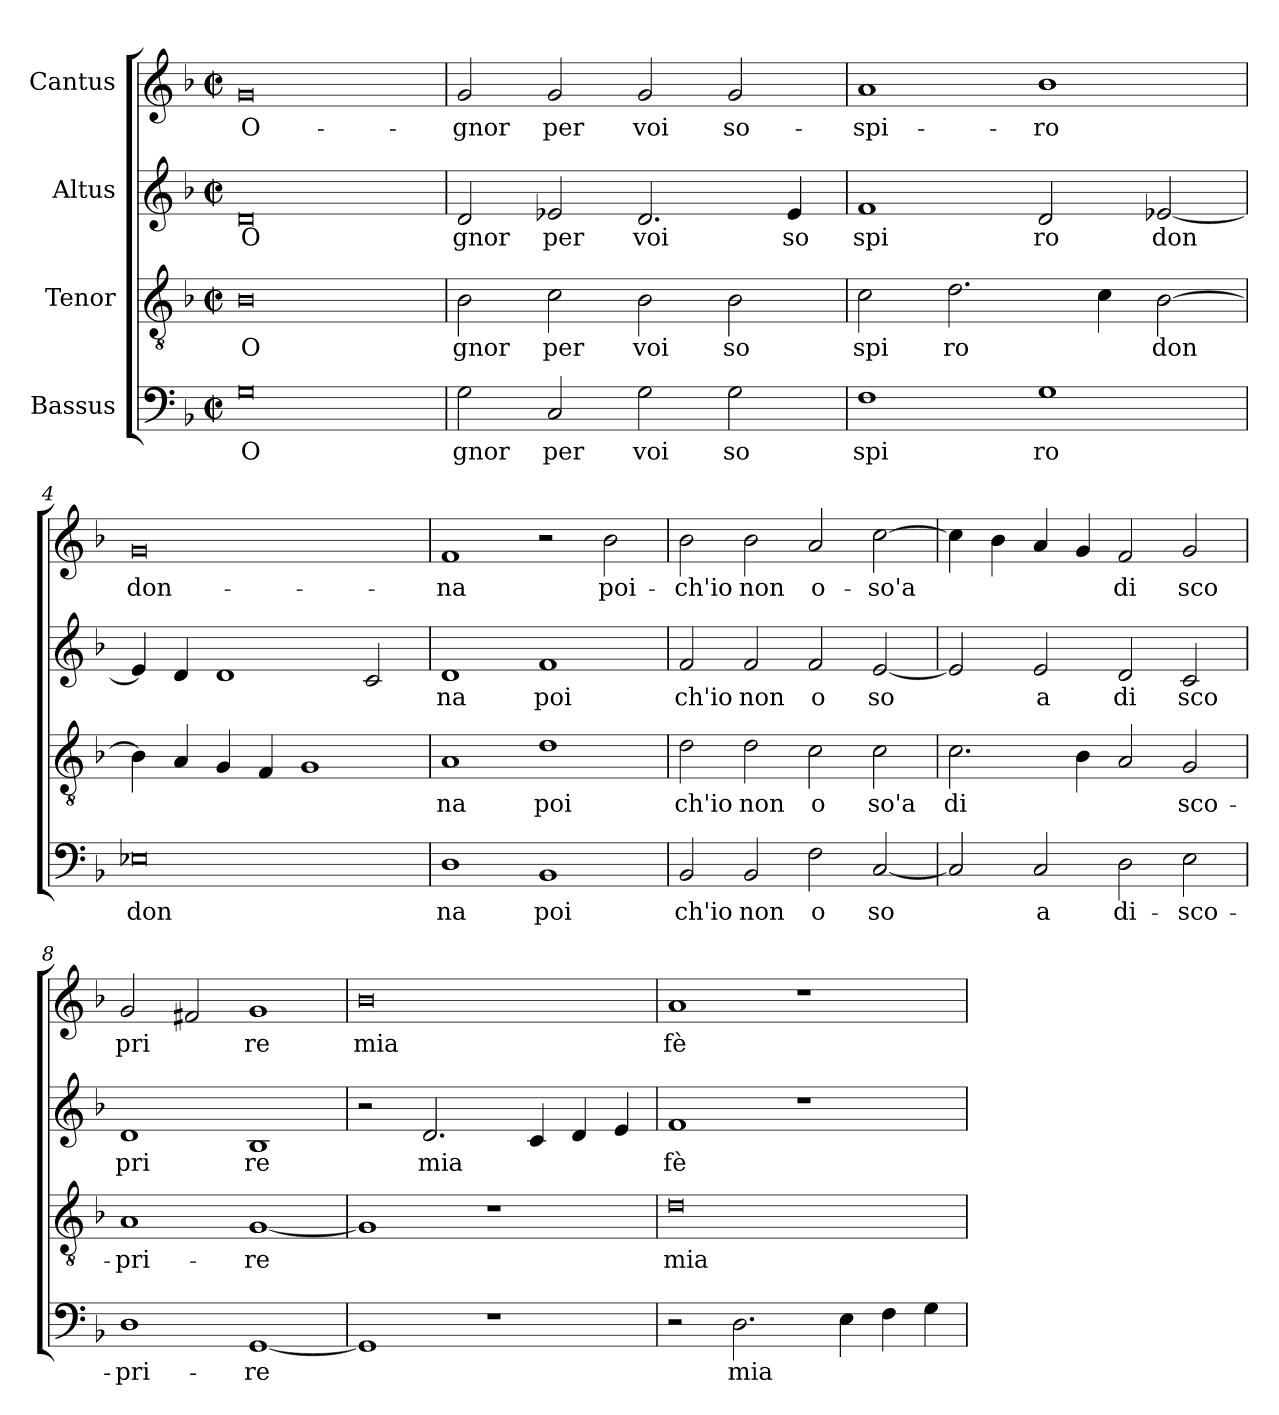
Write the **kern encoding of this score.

**kern	**text	**kern	**text	**kern	**text	**kern	**text
*part4	*part4	*part3	*part3	*part2	*part2	*part1	*part1
*staff4	*staff4	*staff3	*staff3	*staff2	*staff2	*staff1	*staff1
*I"Bassus	*	*I"Tenor	*	*I"Altus	*	*I"Cantus	*
!!LO:PB:g=z
*stria5	*	*stria5	*	*stria5	*	*stria5	*
*clefF4	*	*clefGv2	*	*clefG2	*	*clefG2	*
*k[b-]	*	*k[b-]	*	*k[b-]	*	*k[b-]	*
*F:	*	*F:	*	*F:	*	*F:	*
*M2/2	*	*M2/2	*	*M2/2	*	*M2/2	*
*met(c|)	*	*met(c|)	*	*met(c|)	*	*met(c|)	*
=1	=1	=1	=1	=1	=1	=1	=1
!	!LO:LY:b:cj	!	!LO:LY:b:cj	!	!LO:LY:b:cj	!	!LO:LY:b:cj
0G	O	0B-	O	0d	O	0g	O-
=2	=2	=2	=2	=2	=2	=2	=2
!	!LO:LY:b:cj	!	!LO:LY:b:cj	!	!LO:LY:b:cj	!	!LO:LY:b:cj
2G\	gnor	2B-\	gnor	2d/	gnor	2g/	-gnor
!	!LO:LY:b:cj	!	!LO:LY:b:cj	!	!LO:LY:b:cj	!	!LO:LY:b:cj
2C/	per	2c\	per	2e-/	per	2g/	per
!	!LO:LY:b:cj	!	!LO:LY:b:cj	!	!LO:LY:b:cj	!	!LO:LY:b:cj
2G\	voi	2B-\	voi	2.d/	voi	2g/	voi
!	!LO:LY:b:cj	!	!LO:LY:b:cj	!	!	!	!LO:LY:b:cj
2G\	so	2B-\	so	.	.	2g/	so-
!	!	!	!	!	!LO:LY:b:cj	!	!
.	.	.	.	4e-/	so	.	.
=3	=3	=3	=3	=3	=3	=3	=3
!	!LO:LY:b:cj	!	!LO:LY:b:cj	!	!LO:LY:b:cj	!	!LO:LY:b:cj
1F	spi	2c\	spi	1f	spi	1a	-spi-
!	!	!	!LO:LY:b:cj	!	!	!	!
.	.	2.d\	ro	.	.	.	.
!	!LO:LY:b:cj	!	!	!	!LO:LY:b:cj	!	!LO:LY:b:cj
1G	ro	.	.	2d/	ro	1b-	-ro
!	!	!	!LO:LY:b:cj	!	!	!	!
.	.	4c\	.	.	.	.	.
!	!	!	!LO:LY:b:cj	!	!LO:LY:b:cj	!	!
.	.	[>2B-\	don	[<2e-X/	don	.	.
=4	=4	=4	=4	=4	=4	=4	=4
!	!LO:LY:b:cj	!	!LO:LY:b:cj	!	!LO:LY:b:cj	!	!LO:LY:b:cj
0E-X	don	4B-\]	.	4e-/]	.	0g	don-
!	!	!	!LO:LY:b:cj	!	!LO:LY:b:cj	!	!
.	.	4A/	.	4d/	.	.	.
!	!	!	!LO:LY:b:cj	!	!LO:LY:b:cj	!	!
.	.	4G/	.	1d	.	.	.
!	!	!	!LO:LY:b:cj	!	!	!	!
.	.	4F/	.	.	.	.	.
!	!	!	!LO:LY:b:cj	!	!	!	!
.	.	1G	.	.	.	.	.
!	!	!	!	!	!LO:LY:b:cj	!	!
.	.	.	.	2c/	.	.	.
=5	=5	=5	=5	=5	=5	=5	=5
!	!LO:LY:b:cj	!	!LO:LY:b:cj	!	!LO:LY:b:cj	!	!LO:LY:b:cj
1D	na	1A	na	1d	na	1f	-na
!	!LO:LY:b:cj	!	!LO:LY:b:cj	!	!LO:LY:b:cj	!	!
1BB-	poi	1d	poi	1f	poi	2r	.
!	!	!	!	!	!	!	!LO:LY:b:cj
.	.	.	.	.	.	2b-\	poi-
=6	=6	=6	=6	=6	=6	=6	=6
!	!LO:LY:b:cj	!	!LO:LY:b:cj	!	!LO:LY:b:cj	!	!LO:LY:b:cj
2BB-/	ch'io	2d\	ch'io	2f/	ch'io	2b-\	-ch'io
!	!LO:LY:b:cj	!	!LO:LY:b:cj	!	!LO:LY:b:cj	!	!LO:LY:b:cj
2BB-/	non	2d\	non	2f/	non	2b-\	non
!	!LO:LY:b:cj	!	!LO:LY:b:cj	!	!LO:LY:b:cj	!	!LO:LY:b:cj
2F\	o	2c\	o	2f/	o	2a/	o-
!	!LO:LY:b:cj	!	!LO:LY:b:cj	!	!LO:LY:b:cj	!	!LO:LY:b:cj
[<2C/	so	2c\	so'a	[<2e/	so	[<2cc\	-so'a
!!LO:LB:g=z
=7	=7	=7	=7	=7	=7	=7	=7
!	!LO:LY:b:cj	!	!LO:LY:b:cj	!	!LO:LY:b:cj	!	!LO:LY:b:cj
2C/]	.	2.c\	di-	2e/]	.	4cc\]	.
!	!	!	!	!	!	!	!LO:LY:b:cj
.	.	.	.	.	.	4b-\	.
!	!LO:LY:b:cj	!	!	!	!LO:LY:b:cj	!	!LO:LY:b:cj
2C/	a	.	.	2e/	a	4a/	.
!	!	!	!LO:LY:b:cj	!	!	!	!LO:LY:b:cj
.	.	4B-\	--	.	.	4g/	.
!	!LO:LY:b:cj	!	!LO:LY:b:cj	!	!LO:LY:b:cj	!	!LO:LY:b:cj
2D\	di-	2A/	--	2d/	di	2f/	di
!	!LO:LY:b:cj	!	!LO:LY:b:cj	!	!LO:LY:b:cj	!	!LO:LY:b:cj
2E\	-sco-	2G/	-sco-	2c/	sco	2g/	sco
=8	=8	=8	=8	=8	=8	=8	=8
!	!LO:LY:b:cj	!	!LO:LY:b:cj	!	!LO:LY:b:cj	!	!LO:LY:b:cj
1D	-pri-	1A	-pri-	1d	pri	2g/	pri
!	!	!	!	!	!	!	!LO:LY:b:cj
.	.	.	.	.	.	2f#/	.
!	!LO:LY:b:cj	!	!LO:LY:b:cj	!	!LO:LY:b:cj	!	!LO:LY:b:cj
[<1GG	-re	[<1G	-re	1B-	re	1g	re
=9	=9	=9	=9	=9	=9	=9	=9
!	!LO:LY:b:cj	!	!LO:LY:b:cj	!	!	!	!LO:LY:b:cj
1GG]	.	1G]	.	2r	.	0b-	mia
!	!	!	!	!	!LO:LY:b:cj	!	!
.	.	.	.	2.d/	mia	.	.
1r	.	1r	.	.	.	.	.
!	!	!	!	!	!LO:LY:b:cj	!	!
.	.	.	.	4c/	.	.	.
!	!	!	!	!	!LO:LY:b:cj	!	!
.	.	.	.	4d/	.	.	.
!	!	!	!	!	!LO:LY:b:cj	!	!
.	.	.	.	4e/	.	.	.
=10	=10	=10	=10	=10	=10	=10	=10
!	!	!	!LO:LY:b:cj	!	!LO:LY:b:cj	!	!LO:LY:b:cj
2r	.	0d	mia	1f	fè	1a	fè
!	!LO:LY:b:cj	!	!	!	!	!	!
2.D\	mia	.	.	.	.	.	.
.	.	.	.	1r	.	1r	.
!	!LO:LY:b:cj	!	!	!	!	!	!
4E\	.	.	.	.	.	.	.
!	!LO:LY:b:cj	!	!	!	!	!	!
4F\	.	.	.	.	.	.	.
!	!LO:LY:b:cj	!	!	!	!	!	!
4G\	.	.	.	.	.	.	.
=	=	=	=	=	=	=	=
*-	*-	*-	*-	*-	*-	*-	*-
